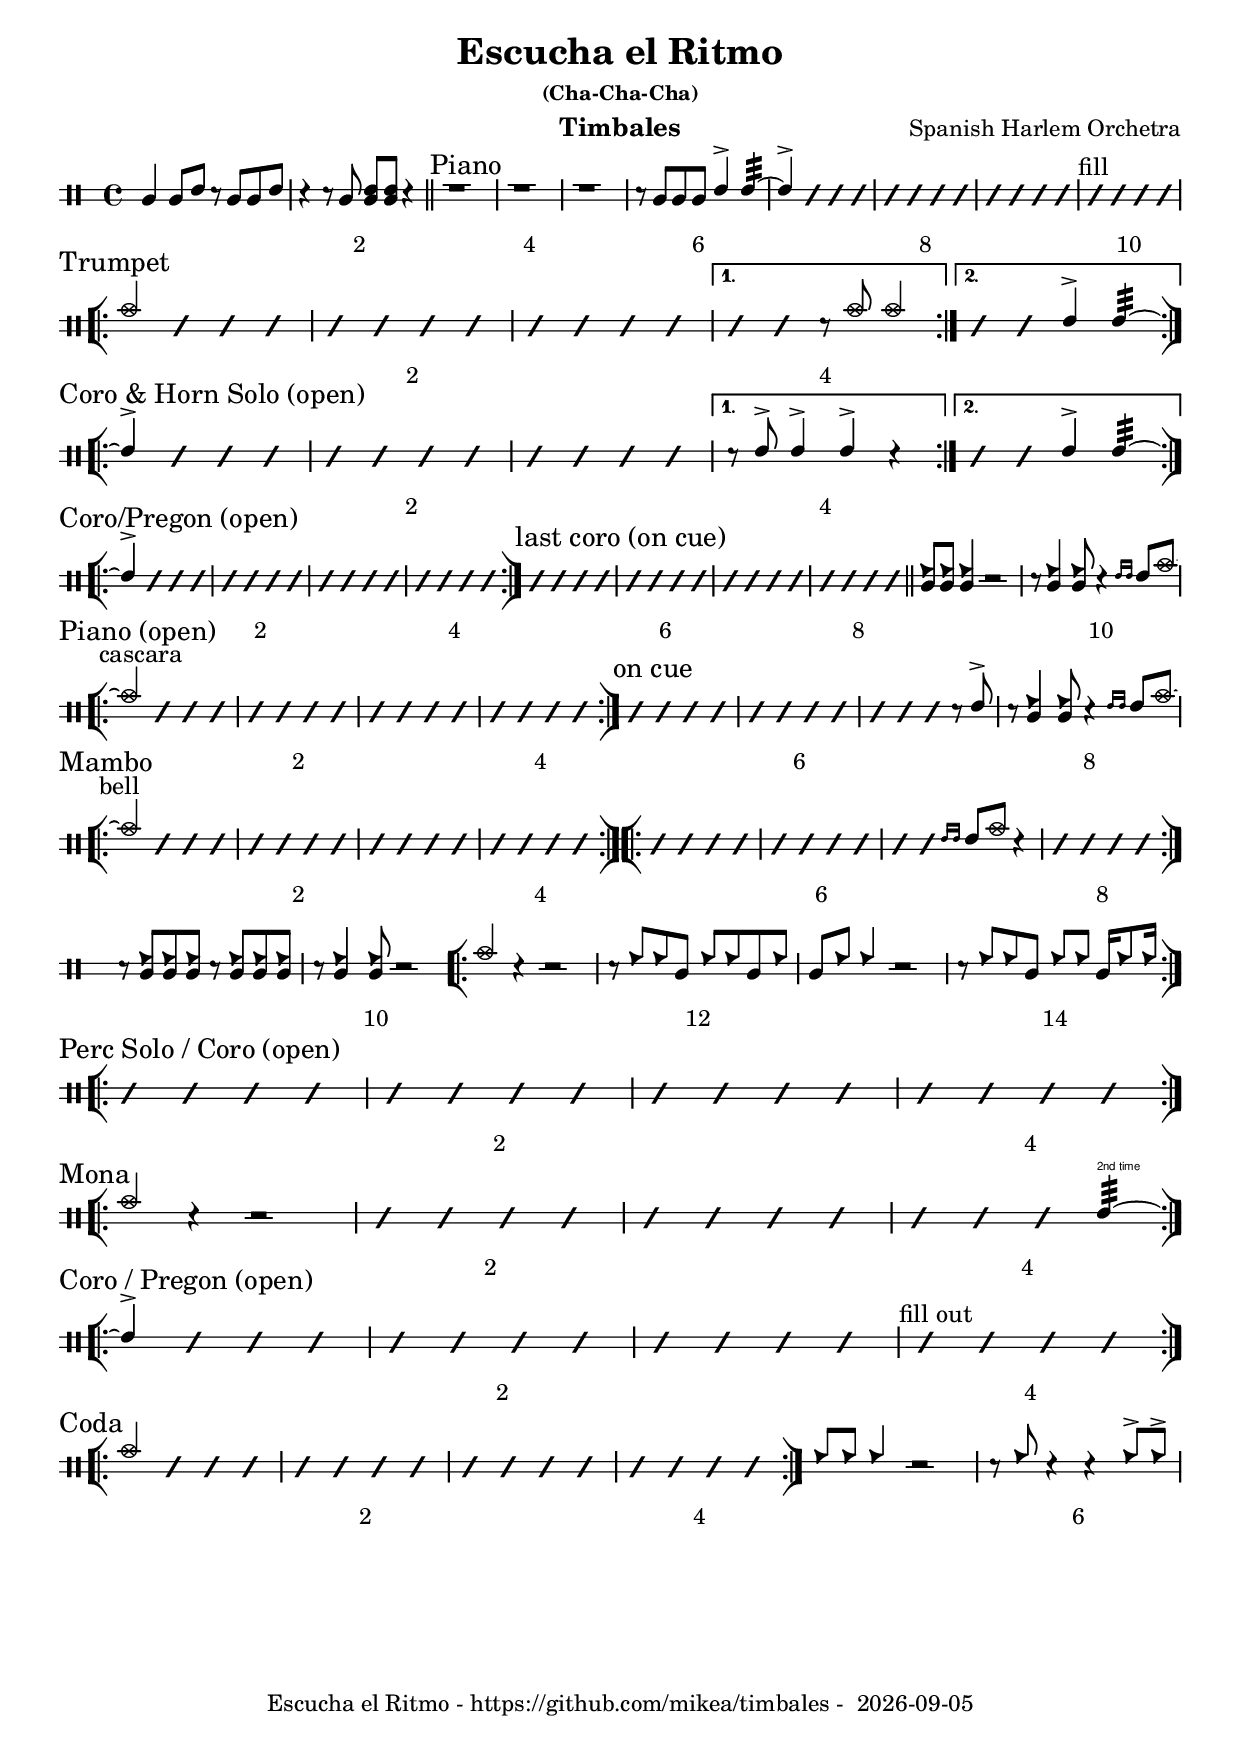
\version "2.24.2"
\include "charts/common.ly"

date = #(strftime "%Y-%m-%d" (localtime (current-time)))

\header {
  title = "Escucha el Ritmo"
  subsubtitle = "(Cha-Cha-Cha)"
  composer = "Spanish Harlem Orchetra"
  instrument = "Timbales"
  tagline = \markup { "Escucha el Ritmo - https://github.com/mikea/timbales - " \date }
}

sect = #(define-music-function (text) (string?)
  #{
    \rbar
    \break
    \sectionLabel \markup { #text }
  #}
)

\newTimbalesStaff <<
    \newDrumVoiceOne \drummode { 
        \override Score.BarNumber.break-visibility = ##(#f #t #t)

        % intro
        timl4 timl8 timh8 r8 timl8 timl8 timh8 | r4 r8 timl8 <<timl8 timh8>> <<timl8 timh8>> r4 |
        \bar "||"

        \sectionLabel "Piano"
        r1 | r1 | r1 | r8 timl8 timl8 timl8 timh4^> timh4:32~ |
        timh4^> \rs \rs \rs | \comp #4 | \comp #4 | \textMark "fill" \comp #4 |


        \sect "Trumpet"
        \bar "[|:-|"

        \repeat volta 2 {
          cymc4 \rs \rs \rs | \comp #4 | \comp #4 |
          \alternative {
            \volta 1 { \rs \rs r8 cymc8 cymc4  |  }
            \volta 2 { \rs \rs timh4^> timh4:32~ | }
          }
        }
         
        \bar ":|][|:" 

        \sect "Coro & Horn Solo (open)"

        \repeat volta 2 {
          timh4^> \rs \rs \rs | \comp #4 | \comp #4 |
          \alternative {
            \volta 1 { r8 timh8^> timh4^> timh4^> r4 |  }
            \volta 2 { \rs \rs timh4^> timh4:32~ | }
          }
        }

        \bar ":|][|:" 

        \sect "Coro/Pregon (open)"
        timh4^> \rs \rs \rs | \comp #4 | \comp #4 | \comp #4 |
        \bar ":|]"
        \sectionLabel "last coro (on cue)"
        \comp #4 | \comp #4 | \comp #4 | \comp #4 |
        \bar "||"
        <<timl8 cb8>> <<timl8 cb8>> <<timl4 cb4>> r2 | r8 <<timl4 cb4>> <<timl8 cb8>> r4 \drag timh8 cymc8~ |

        \sect "Piano (open)"
        \bar "[|:-|"
        \textMark "cascara"
        cymc4 \rs \rs \rs | \comp #4 | \comp #4 | \comp #4 |
        \bar ":|]"
        \sectionLabel "on cue"
        \comp #4 | \comp #4 | \rs \rs \rs r8 timh8^> | r8 <<timl4 cb4>> <<timl8 cb8>> r4 \drag timh8 cymc8~ |
        \bar "||"


        \sect "Mambo"
        \bar "[|:-|"
        \textMark "bell"
        cymc4 \rs \rs \rs | \comp #4 | \comp #4 | \comp #4 |
        \bar ":|][|:" 
        \comp #4 | \comp #4 | \rs \rs \drag timh8 cymc8 r4 | \comp #4 |
        \bar ":|]"
        \break
        r8 <<timl8 cb8>> <<timl8 cb8>> <<timl8 cb8>> r8 <<timl8 cb8>> <<timl8 cb8>> <<timl8 cb8>>  | r8 <<timl4 cb4>> <<timl8 cb8>> r2
        \bar "[|:-|"
        cymc4 r4 r2 | r8 cb8 cb8 timl8  cb8 cb8 timl8 cb8 | timl8 cb8 cb4 r2 | r8 cb8 cb8 timl8  cb8 cb8 timl16 cb8 cb16 |
        \bar ":|][|:" 

        \sect "Perc Solo / Coro (open)"
        \comp #4 | \comp #4 | \comp #4 | \comp #4 |
        \bar ":|][|:" 

        \sect "Mona"
        cymc4 r4 r2 | \comp #4 | \comp #4 | \rs \rs \rs timh4:32~ ^"2nd time" |
        \bar ":|][|:" 

        \sect "Coro / Pregon (open)"
        timh4^> \rs \rs \rs | \comp #4 | \comp #4 | \textMark "fill out" \comp #4 |
        \bar ":|][|:" 

        \sect "Coda"
        cymc4 \rs \rs \rs | \comp #4 | \comp #4 | \comp #4 |
        \bar ":|]"

        cb8 cb8 cb4 r2 | r8 cb8 r4 r4 cb8^> cb8^> | 
        
        \fine
    }
>>
